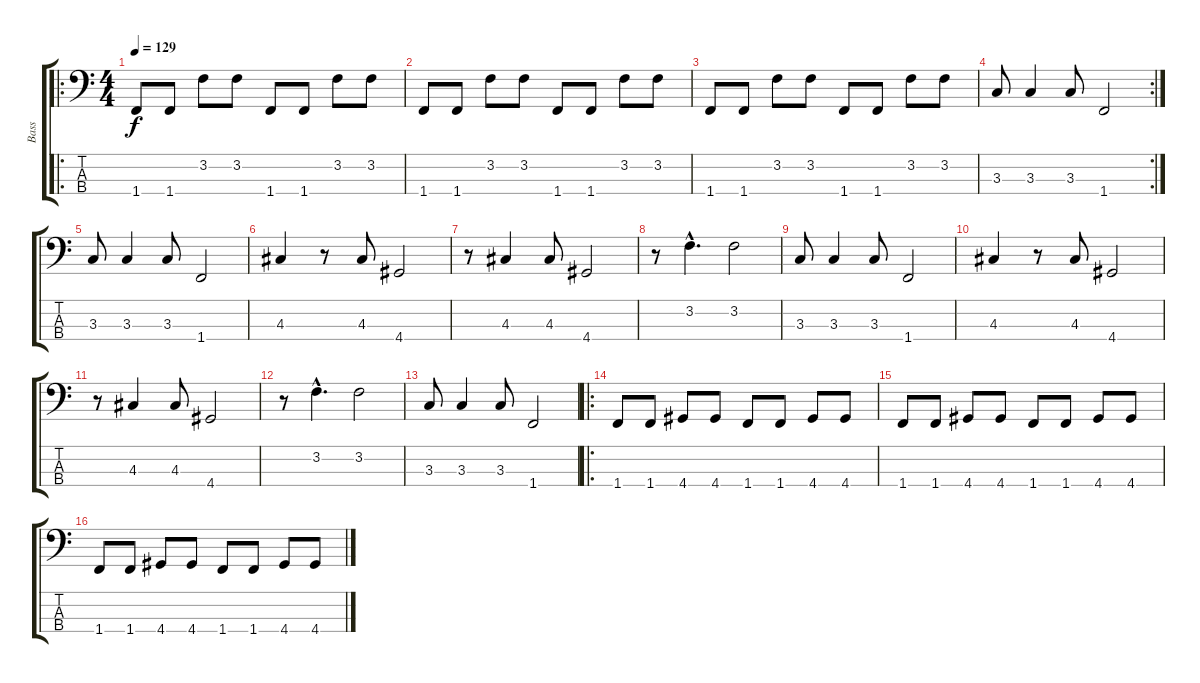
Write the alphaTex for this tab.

\track ("Bass" "Bass") {instrument electricbasspick}
\staff {score tabs}
\tuning (G2 D2 A1 E1) {hide}
\ro
\ts (4 4)
\tempo 129
\clef f4
\ks c
1.4.8{dy f} 1.4.8 3.2.8 3.2.8 1.4.8 1.4.8 3.2.8 3.2.8 |
1.4.8 1.4.8 3.2.8 3.2.8 1.4.8 1.4.8 3.2.8 3.2.8 |
1.4.8 1.4.8 3.2.8 3.2.8 1.4.8 1.4.8 3.2.8 3.2.8 |
\rc 2
3.3.8 3.3.4 3.3.8 1.4.2 |
3.3.8 3.3.4 3.3.8 1.4.2 |
4.3.4 r.8 4.3.8 4.4.2 |
r.8 4.3.4 4.3.8 4.4.2 |
r.8 3.2{hac}.4{d} 3.2.2 |
3.3.8 3.3.4 3.3.8 1.4.2 |
4.3.4 r.8 4.3.8 4.4.2 |
r.8 4.3.4 4.3.8 4.4.2 |
r.8 3.2{hac}.4{d} 3.2.2 |
3.3.8 3.3.4 3.3.8 1.4.2 |
\ro
1.4.8 1.4.8 4.4.8 4.4.8 1.4.8 1.4.8 4.4.8 4.4.8 |
1.4.8 1.4.8 4.4.8 4.4.8 1.4.8 1.4.8 4.4.8 4.4.8 |
1.4.8 1.4.8 4.4.8 4.4.8 1.4.8 1.4.8 4.4.8 4.4.8
